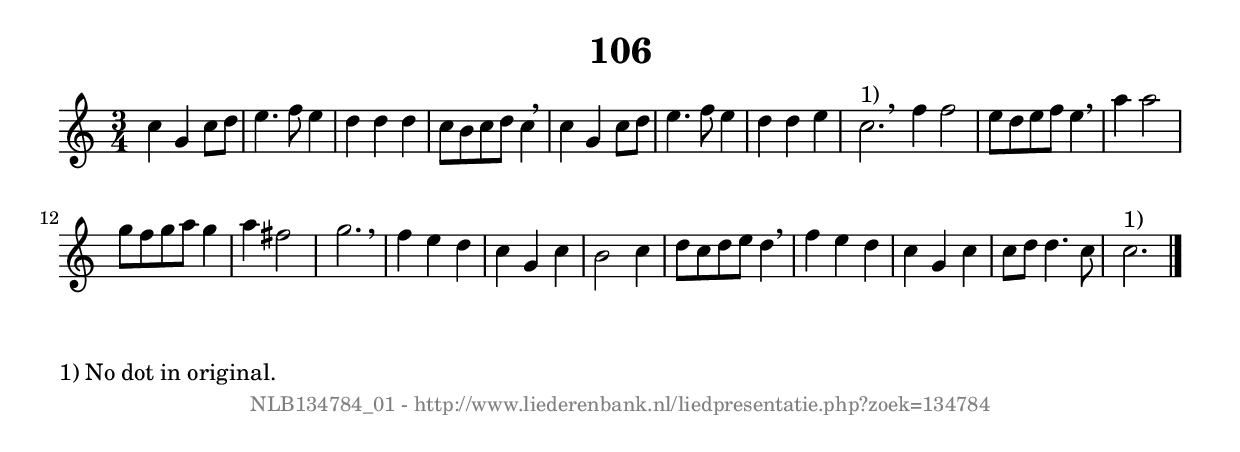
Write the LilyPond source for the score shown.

%
% produced by wce2krn 1.64 (7 June 2014)
%
\version"2.16"
#(append! paper-alist '(("long" . (cons (* 210 mm) (* 2000 mm)))))
#(set-default-paper-size "long")
sb = {\breathe}
mBreak = {\breathe }
bBreak = {\breathe }
x = {\once\override NoteHead #'style = #'cross }
gl=\glissando
itime={\override Staff.TimeSignature #'stencil = ##f }
ficta = {\once\set suggestAccidentals = ##t}
fine = {\once\override Score.RehearsalMark #'self-alignment-X = #1 \mark \markup {\italic{Fine}}}
dc = {\once\override Score.RehearsalMark #'self-alignment-X = #1 \mark \markup {\italic{D.C.}}}
dcf = {\once\override Score.RehearsalMark #'self-alignment-X = #1 \mark \markup {\italic{D.C. al Fine}}}
dcc = {\once\override Score.RehearsalMark #'self-alignment-X = #1 \mark \markup {\italic{D.C. al Coda}}}
ds = {\once\override Score.RehearsalMark #'self-alignment-X = #1 \mark \markup {\italic{D.S.}}}
dsf = {\once\override Score.RehearsalMark #'self-alignment-X = #1 \mark \markup {\italic{D.S. al Fine}}}
dsc = {\once\override Score.RehearsalMark #'self-alignment-X = #1 \mark \markup {\italic{D.S. al Coda}}}
pv = {\set Score.repeatCommands = #'((volta "1"))}
sv = {\set Score.repeatCommands = #'((volta "2"))}
tv = {\set Score.repeatCommands = #'((volta "3"))}
qv = {\set Score.repeatCommands = #'((volta "4"))}
xv = {\set Score.repeatCommands = #'((volta #f))}
\header{ tagline = ""
title = "106"
}
\score {{
\key c \major
\relative g'
{
\set melismaBusyProperties = #'()
\time 3/4
\tempo 4=120
\override Score.MetronomeMark #'transparent = ##t
\override Score.RehearsalMark #'break-visibility = #(vector #t #t #f)
c4 g c8 d e4. f8 e4 d4 d d c8 b c d c4 \sb c g c8 d e4. f8 e4 d4 d e c2.^"1)" \bar ":|:" \bBreak
f4 f2 e8 d e f e4 \sb a4 a2 g8 f g a g4 a fis2 g2. \sb f4 e d c g c b2 c4 d8 c d e d4 \sb f e d c g c c8 d d4. c8 c2.^"1)" \bar "|."
 }}
 \midi { }
 \layout {
            indent = 0.0\cm
}
}
\markup { \wordwrap-string #" 
1) No dot in original.
"}
\markup { \vspace #0 } \markup { \with-color #grey \fill-line { \center-column { \smaller "NLB134784_01 - http://www.liederenbank.nl/liedpresentatie.php?zoek=134784" } } }
